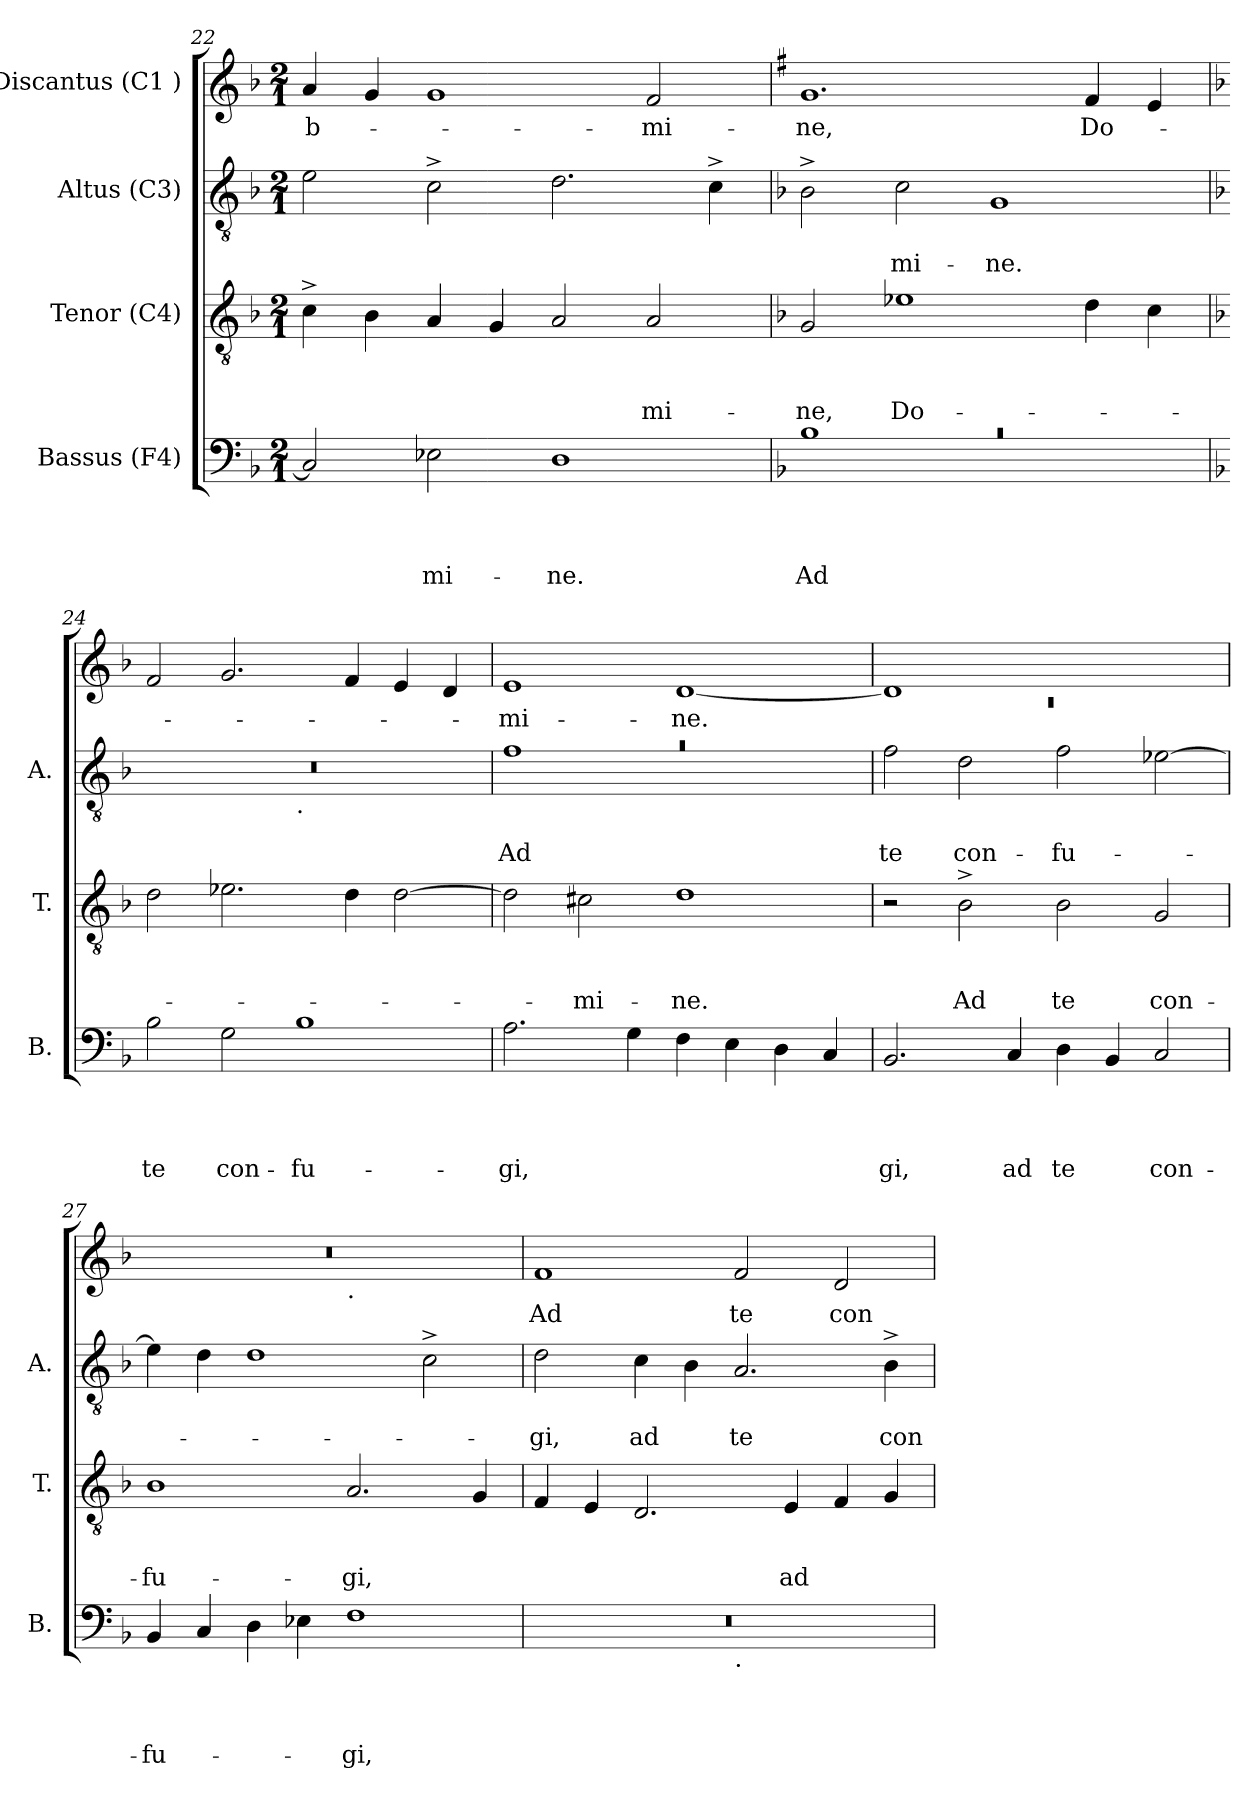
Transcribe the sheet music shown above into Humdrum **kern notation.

**kern	**text	**text	**text	**text	**kern	**text	**text	**text	**kern	**text	**text	**kern	**text
*part4	*part4	*part4	*part4	*part4	*part3	*part3	*part3	*part3	*part2	*part2	*part2	*part1	*part1
*staff4	*staff4	*staff4	*staff4	*staff4	*staff3	*staff3	*staff3	*staff3	*staff2	*staff2	*staff2	*staff1	*staff1
*I"Bassus (F4)	*	*	*	*	*I"Tenor (C4)	*	*	*	*I"Altus (C3)	*	*	*I"Discantus (C1 )	*
*I'B.	*	*	*	*	*I'T.	*	*	*	*I'A.	*	*	*	*
*clefF4	*	*	*	*	*clefGv2	*	*	*	*clefGv2	*	*	*clefG2	*
*k[b-]	*	*	*	*	*k[b-]	*	*	*	*k[b-]	*	*	*k[b-]	*
*F:	*	*	*	*	*F:	*	*	*	*F:	*	*	*F:	*
*M2/1	*	*	*	*	*M2/1	*	*	*	*M2/1	*	*	*M2/1	*
=22	=22	=22	=22	=22	=22	=22	=22	=22	=22	=22	=22	=22	=22
!	!	!	!	!	!	!	!	!	!	!	!	!	!LO:LY:b
2C/]	.	.	.	.	4c^>\	.	.	.	2e\	.	.	4a/	-b-
.	.	.	.	.	4B-\	.	.	.	.	.	.	4g/	.
!	!	!	!	!LO:LY:b	!	!	!	!	!	!	!	!	!
2E-\	.	.	.	-mi-	4A/	.	.	.	2c^>\	.	.	1g	.
.	.	.	.	.	4G/	.	.	.	.	.	.	.	.
!	!	!	!	!LO:LY:b	!	!	!	!	!	!	!	!	!
1D	.	.	.	-ne.	2A/	.	.	.	2.d\	.	.	.	.
!	!	!	!	!	!	!	!	!LO:LY:b	!	!	!	!	!LO:LY:b
.	.	.	.	.	2A/	.	.	-mi-	.	.	.	2f/	-mi-
.	.	.	.	.	.	.	.	.	4c^>\	.	.	.	.
=23	=23	=23	=23	=23	=23	=23	=23	=23	=23	=23	=23	=23	=23
*	*	*	*	*	*	*	*	*	*	*	*	*k[f#]	*
*	*	*	*	*	*	*	*	*	*	*	*	*G:	*
!LO:N:vis=1	!	!	!	!LO:LY:b	!	!	!	!LO:LY:b	!	!	!	!	!LO:LY:b
*^	*	*	*	*	*	*	*	*	*	*	*	*	*
0rc	1B-	.	.	.	Ad	2G/	.	.	-ne,	2B-^>\	.	.	1.g	-ne,
!	!	!	!	!	!	!	!	!	!LO:LY:b	!	!	!LO:LY:b	!	!
.	.	.	.	.	.	1e-X	.	.	Do-	2c\	.	-mi-	.	.
!	!	!	!	!	!	!	!	!	!	!	!	!LO:LY:b	!	!
.	1ryy	.	.	.	.	.	.	.	.	1G	.	-ne.	.	.
!	!	!	!	!	!	!	!	!	!	!	!	!	!	!LO:LY:b
.	.	.	.	.	.	4d\	.	.	.	.	.	.	4f#/	Do-
.	.	.	.	.	.	4c\	.	.	.	.	.	.	4e/	.
*v	*v	*	*	*	*	*	*	*	*	*	*	*	*	*
!!LO:LB:g=z
=24	=24	=24	=24	=24	=24	=24	=24	=24	=24	=24	=24	=24	=24
*	*	*	*	*	*	*	*	*	*	*	*	*k[b-]	*
*	*	*	*	*	*	*	*	*	*	*	*	*F:	*
!	!	!	!	!LO:LY:b	!	!	!	!	!	!	!	!	!
*	*	*	*	*	*	*	*	*	*^	*	*	*	*
2B-\	.	.	.	te	2d\	.	.	.	0r	1ryy	.	.	2f/	.
!	!	!	!	!LO:LY:b	!	!	!	!	!	!	!	!	!	!
2G\	.	.	.	con-	2.e-\	.	.	.	.	.	.	.	2.g/	.
!	!	!	!	!	!	!	!	!	!	!LO:TX:b:t=.	!	!	!	!
!	!	!	!	!LO:LY:b	!	!	!	!	!	!	!	!	!	!
1B-	.	.	.	-fu-	.	.	.	.	.	1ryy	.	.	.	.
.	.	.	.	.	4d\	.	.	.	.	.	.	.	4f/	.
.	.	.	.	.	[>2d\	.	.	.	.	.	.	.	4e/	.
.	.	.	.	.	.	.	.	.	.	.	.	.	4d/	.
=25	=25	=25	=25	=25	=25	=25	=25	=25	=25	=25	=25	=25	=25	=25
!	!	!	!	!LO:LY:b	!	!	!	!	!LO:N:vis=1	!	!	!LO:LY:b	!	!LO:LY:b
2.A\	.	.	.	-gi,	2d\]	.	.	.	0ra	1f	.	Ad	1e	-mi-
!	!	!	!	!	!	!	!	!LO:LY:b	!	!	!	!	!	!
.	.	.	.	.	2c#\	.	.	-mi-	.	.	.	.	.	.
4G\	.	.	.	.	.	.	.	.	.	.	.	.	.	.
!	!	!	!	!	!	!	!	!LO:LY:b	!	!	!	!	!	!LO:LY:b
4F\	.	.	.	.	1d	.	.	-ne.	.	1ryy	.	.	[<1d	-ne.
4E\	.	.	.	.	.	.	.	.	.	.	.	.	.	.
4D\	.	.	.	.	.	.	.	.	.	.	.	.	.	.
4C/	.	.	.	.	.	.	.	.	.	.	.	.	.	.
*	*	*	*	*	*	*	*	*	*v	*v	*	*	*	*
=26	=26	=26	=26	=26	=26	=26	=26	=26	=26	=26	=26	=26	=26
*	*	*	*	*	*	*	*	*	*	*	*	*^	*
!	!	!	!	!LO:LY:b	!	!	!	!	!	!	!LO:LY:b	!	!LO:N:vis=1	!
2.BB-/	.	.	.	gi,	2r	.	.	.	2f\	.	te	1d]	0rc	.
!	!	!	!	!	!	!	!	!LO:LY:b	!	!	!LO:LY:b	!	!	!
.	.	.	.	.	2B-^>\	.	.	Ad	2d\	.	con-	.	.	.
!	!	!	!	!LO:LY:b	!	!	!	!	!	!	!	!	!	!
4C/	.	.	.	ad	.	.	.	.	.	.	.	.	.	.
!	!	!	!	!LO:LY:b	!	!	!	!LO:LY:b	!	!	!LO:LY:b	!	!	!
4D\	.	.	.	te	2B-\	.	.	te	2f\	.	-fu-	1ryy	.	.
4BB-/	.	.	.	.	.	.	.	.	.	.	.	.	.	.
!	!	!	!	!LO:LY:b	!	!	!	!LO:LY:b	!	!	!	!	!	!
2C/	.	.	.	con-	2G/	.	.	con-	[>2e-\	.	.	.	.	.
=27	=27	=27	=27	=27	=27	=27	=27	=27	=27	=27	=27	=27	=27	=27
!	!	!	!	!LO:LY:b	!	!	!	!LO:LY:b	!	!	!	!	!	!
4BB-/	.	.	.	-fu-	1B-	.	.	-fu-	4e-\]	.	.	0r	1ryy	.
4C/	.	.	.	.	.	.	.	.	4d\	.	.	.	.	.
4D\	.	.	.	.	.	.	.	.	1d	.	.	.	.	.
4E-\	.	.	.	.	.	.	.	.	.	.	.	.	.	.
!	!	!	!	!	!	!	!	!	!	!	!	!	!LO:TX:b:t=.	!
!	!	!	!	!LO:LY:b	!	!	!	!LO:LY:b	!	!	!	!	!	!
1F	.	.	.	-gi,	2.A/	.	.	-gi,	.	.	.	.	1ryy	.
.	.	.	.	.	.	.	.	.	2c^>\	.	.	.	.	.
.	.	.	.	.	4G/	.	.	.	.	.	.	.	.	.
=28	=28	=28	=28	=28	=28	=28	=28	=28	=28	=28	=28	=28	=28	=28
!	!	!	!	!	!	!	!	!	!	!	!LO:LY:b	!	!	!LO:LY:b
*^	*	*	*	*	*	*	*	*	*	*	*	*v	*v	*
0r	1ryy	.	.	.	.	4F/	.	.	.	2d\	.	-gi,	1f	Ad
.	.	.	.	.	.	4E/	.	.	.	.	.	.	.	.
!	!	!	!	!	!	!	!	!	!	!	!	!LO:LY:b	!	!
.	.	.	.	.	.	2.D/	.	.	.	4c\	.	ad	.	.
.	.	.	.	.	.	.	.	.	.	4B-\	.	.	.	.
!	!LO:TX:b:t=.	!	!	!	!	!	!	!	!	!	!	!	!	!
!	!	!	!	!	!	!	!	!	!	!	!	!LO:LY:b	!	!LO:LY:b
.	1ryy	.	.	.	.	.	.	.	.	2.A/	.	te	2f/	te
!	!	!	!	!	!	!	!	!	!LO:LY:b	!	!	!	!	!
.	.	.	.	.	.	4E/	.	.	ad	.	.	.	.	.
!	!	!	!	!	!	!	!	!	!	!	!	!	!	!LO:LY:b
.	.	.	.	.	.	4F/	.	.	.	.	.	.	2d/	con-
!	!	!	!	!	!	!	!	!	!	!	!	!LO:LY:b	!	!
.	.	.	.	.	.	4G/	.	.	.	4B-^>\	.	con	.	.
*v	*v	*	*	*	*	*	*	*	*	*	*	*	*	*
=	=	=	=	=	=	=	=	=	=	=	=	=	=
*-	*-	*-	*-	*-	*-	*-	*-	*-	*-	*-	*-	*-	*-
